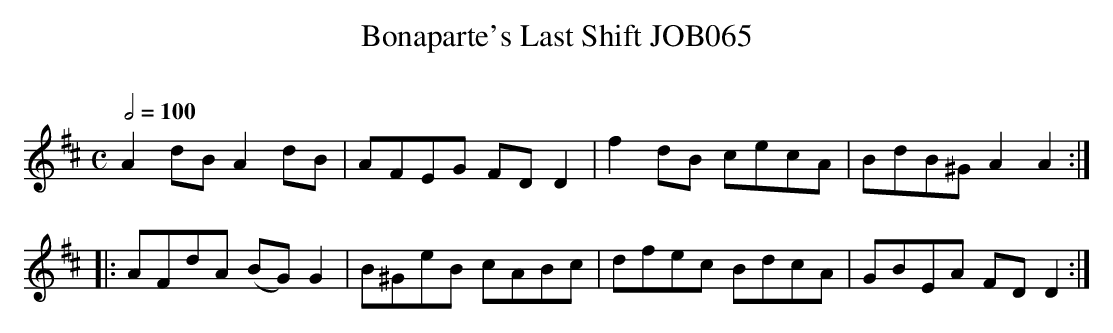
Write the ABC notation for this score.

X:1
T:Bonaparte's Last Shift JOB065
M:C
L:1/8
O:
Q:1/2=100
K:D
A2dB A2dB|AFEG FDD2|f2dB cecA| BdB^G A2A2:|
|:AFdA (BG)G2|B^GeB cABc|dfec BdcA|GBEA FDD2:|
